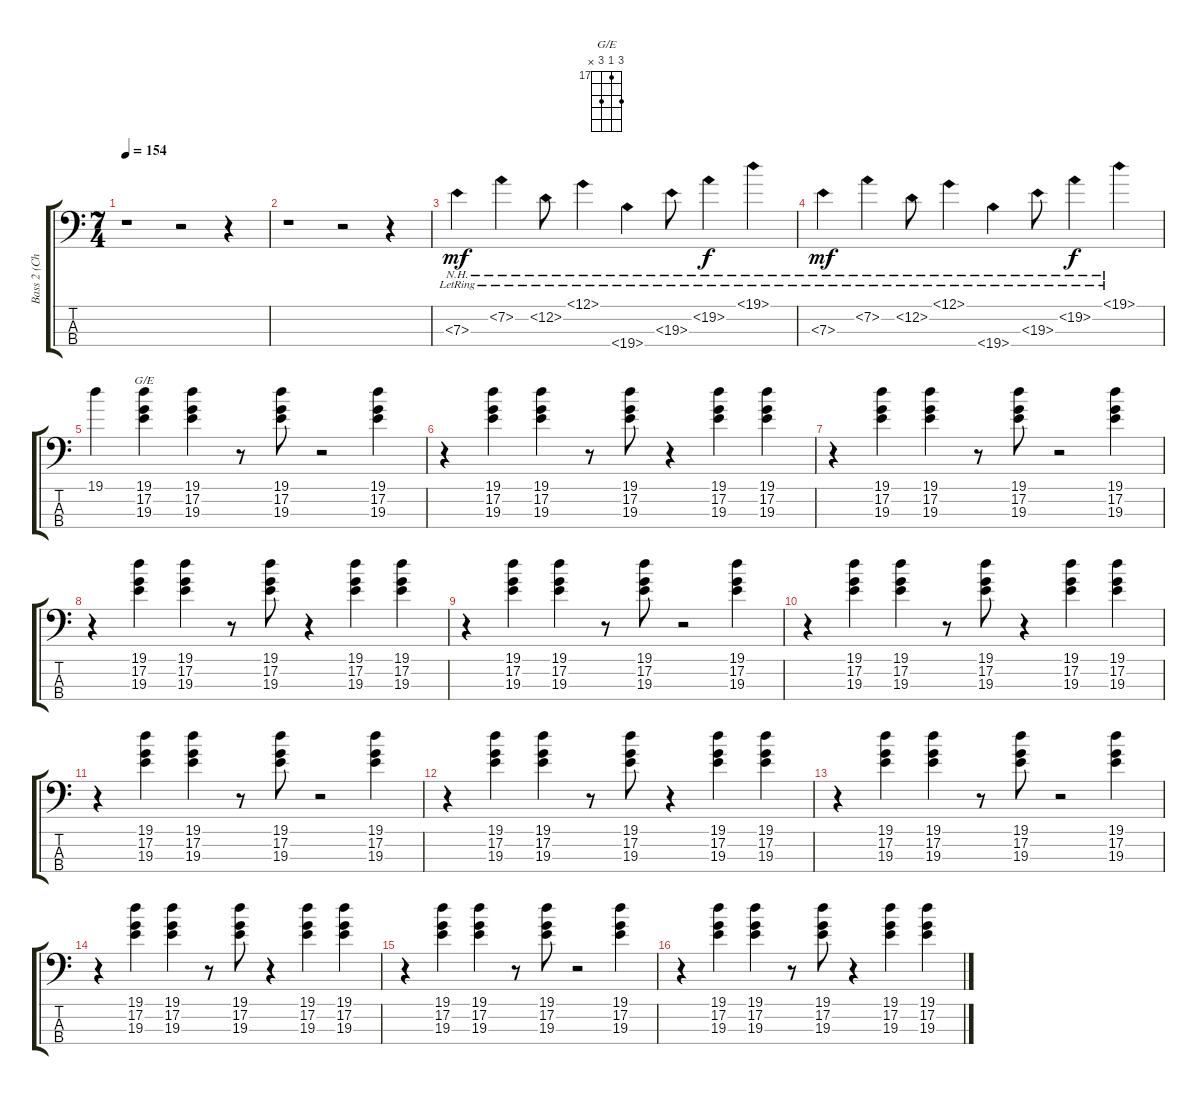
\track ("Bass 2 (Chords)" "Bass 2 (Ch") {instrument slapbass2}
\staff {score tabs}
\tuning (G2 D2 A1 E1) {hide}
\chord ("G/E" 19 17 19 x) {firstfret 17}
\ts (7 4)
\tempo 154
\clef f4
\ks c
r.1{dy mf instrument slapbass2} r.2 r.4 |
r.1 r.2 r.4 |
7.3{nh lr}.4 7.2{nh lr}.4 12.2{nh lr}.8 12.1{nh lr}.4 19.4{nh lr}.4 19.3{nh lr}.8 19.2{nh lr}.4{dy f} 19.1{nh lr}.4 |
7.3{nh lr}.4{dy mf} 7.2{nh lr}.4 12.2{nh lr}.8 12.1{nh lr}.4 19.4{nh lr}.4 19.3{nh lr}.8 19.2{nh lr}.4{dy f} 19.1{nh lr}.4 |
19.1.4 (19.1 17.2 19.3).4{ch "G/E"} (19.1 17.2 19.3).4 r.8 (19.1 17.2 19.3).8 r.2 (19.1 17.2 19.3).4 |
r.4 (19.1 17.2 19.3).4 (19.1 17.2 19.3).4 r.8 (19.1 17.2 19.3).8 r.4 (19.1 17.2 19.3).4 (19.1 17.2 19.3).4 |
r.4 (19.1 17.2 19.3).4 (19.1 17.2 19.3).4 r.8 (19.1 17.2 19.3).8 r.2 (19.1 17.2 19.3).4 |
r.4 (19.1 17.2 19.3).4 (19.1 17.2 19.3).4 r.8 (19.1 17.2 19.3).8 r.4 (19.1 17.2 19.3).4 (19.1 17.2 19.3).4 |
r.4 (19.1 17.2 19.3).4 (19.1 17.2 19.3).4 r.8 (19.1 17.2 19.3).8 r.2 (19.1 17.2 19.3).4 |
r.4 (19.1 17.2 19.3).4 (19.1 17.2 19.3).4 r.8 (19.1 17.2 19.3).8 r.4 (19.1 17.2 19.3).4 (19.1 17.2 19.3).4 |
r.4 (19.1 17.2 19.3).4 (19.1 17.2 19.3).4 r.8 (19.1 17.2 19.3).8 r.2 (19.1 17.2 19.3).4 |
r.4 (19.1 17.2 19.3).4 (19.1 17.2 19.3).4 r.8 (19.1 17.2 19.3).8 r.4 (19.1 17.2 19.3).4 (19.1 17.2 19.3).4 |
r.4 (19.1 17.2 19.3).4 (19.1 17.2 19.3).4 r.8 (19.1 17.2 19.3).8 r.2 (19.1 17.2 19.3).4 |
r.4 (19.1 17.2 19.3).4 (19.1 17.2 19.3).4 r.8 (19.1 17.2 19.3).8 r.4 (19.1 17.2 19.3).4 (19.1 17.2 19.3).4 |
r.4 (19.1 17.2 19.3).4 (19.1 17.2 19.3).4 r.8 (19.1 17.2 19.3).8 r.2 (19.1 17.2 19.3).4 |
r.4 (19.1 17.2 19.3).4 (19.1 17.2 19.3).4 r.8 (19.1 17.2 19.3).8 r.4 (19.1 17.2 19.3).4 (19.1 17.2 19.3).4
